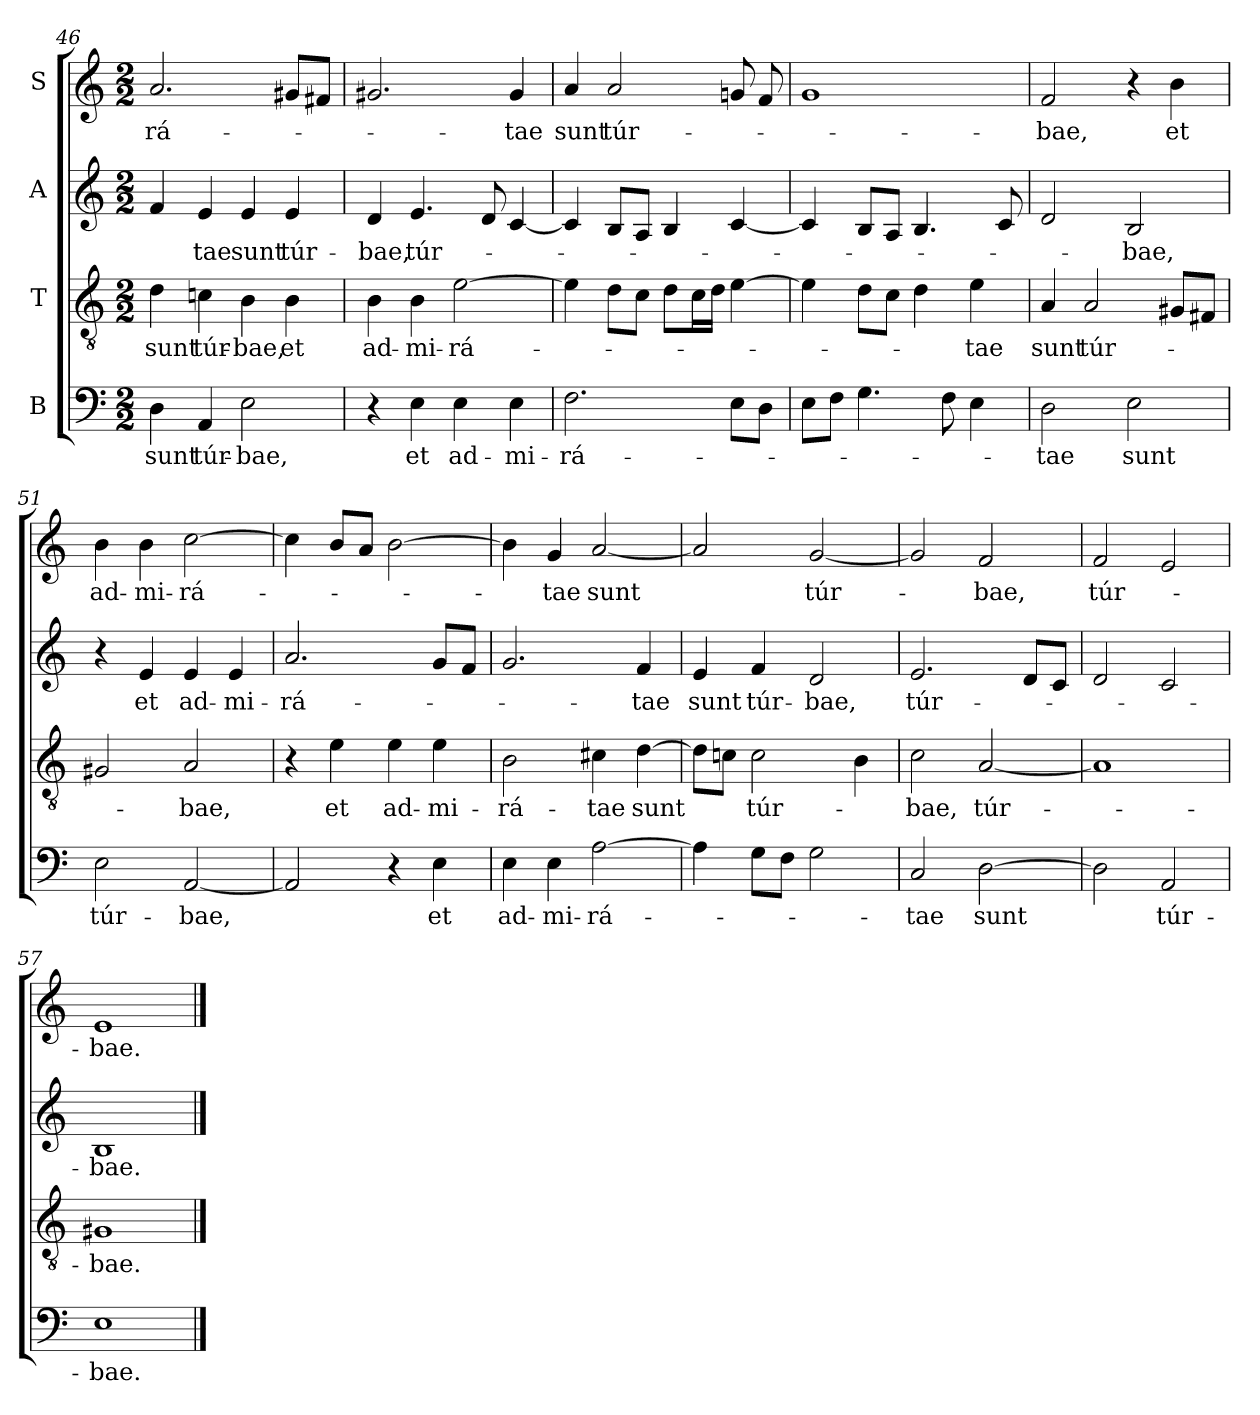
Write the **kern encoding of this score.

**kern	**text	**kern	**text	**kern	**text	**kern	**text
*part4	*part4	*part3	*part3	*part2	*part2	*part1	*part1
*staff4	*staff4	*staff3	*staff3	*staff2	*staff2	*staff1	*staff1
*I"B	*	*I"T	*	*I"A	*	*I"S	*
!!LO:LB:g=z
*clefF4	*	*clefGv2	*	*clefG2	*	*clefG2	*
*k[]	*	*k[]	*	*k[]	*	*k[]	*
*C:	*	*C:	*	*C:	*	*C:	*
*M2/2	*	*M2/2	*	*M2/2	*	*M2/2	*
=46	=46	=46	=46	=46	=46	=46	=46
!	!LO:LY:b	!	!LO:LY:b	!	!	!	!LO:LY:b
4D\	sunt	4d\	sunt	4f/	.	2.a/	-rá-
!	!LO:LY:b	!	!LO:LY:b	!	!LO:LY:b	!	!
4AA/	túr-	4cni\	túr-	4e/	-tae	.	.
!	!LO:LY:b	!	!LO:LY:b	!	!LO:LY:b	!	!
2E\	-bae,	4B\	-bae,	4e/	sunt	.	.
!	!	!	!LO:LY:b	!	!LO:LY:b	!	!
.	.	4B\	et	4e/	túr-	8g#X/L	.
.	.	.	.	.	.	8f#X/J	.
=47	=47	=47	=47	=47	=47	=47	=47
!	!	!	!LO:LY:b	!	!LO:LY:b	!	!
4r	.	4B\	ad-	4d/	-bae,	2.g#X/	.
!	!LO:LY:b	!	!LO:LY:b	!	!LO:LY:b	!	!
4E\	et	4B\	-mi-	4.e/	túr-	.	.
!	!LO:LY:b	!	!LO:LY:b	!	!	!	!
4E\	ad-	[2e\	-rá-	.	.	.	.
.	.	.	.	8d/	.	.	.
!	!LO:LY:b	!	!	!	!	!	!LO:LY:b
4E\	-mi-	.	.	[4c/	.	4g#/	-tae
=48	=48	=48	=48	=48	=48	=48	=48
!	!LO:LY:b	!	!	!	!	!	!LO:LY:b
2.F\	-rá-	4e\]	.	4c/]	.	4a/	sunt
!	!	!	!	!	!	!	!LO:LY:b
.	.	8d\L	.	8B/L	.	2a/	túr-
.	.	8c\J	.	8A/J	.	.	.
.	.	8d\L	.	4B/	.	.	.
.	.	16c\L	.	.	.	.	.
.	.	16d\JJ	.	.	.	.	.
8E\L	.	[4e\	.	[4c/	.	8gni/	.
8D\J	.	.	.	.	.	8f/	.
=49	=49	=49	=49	=49	=49	=49	=49
8E\L	.	4e\]	.	4c/]	.	1g	.
8F\J	.	.	.	.	.	.	.
4.G\	.	8d\L	.	8B/L	.	.	.
.	.	8c\J	.	8A/J	.	.	.
.	.	4d\	.	4.B/	.	.	.
8F\	.	.	.	.	.	.	.
!	!	!	!LO:LY:b	!	!	!	!
4E\	.	4e\	-tae	.	.	.	.
.	.	.	.	8c/	.	.	.
=50	=50	=50	=50	=50	=50	=50	=50
!	!LO:LY:b	!	!LO:LY:b	!	!	!	!LO:LY:b
2D\	-tae	4A/	sunt	2d/	.	2f/	-bae,
!	!	!	!LO:LY:b	!	!	!	!
.	.	2A/	túr-	.	.	.	.
!	!LO:LY:b	!	!	!	!LO:LY:b	!	!
2E\	sunt	.	.	2B/	-bae,	4r	.
!	!	!	!	!	!	!	!LO:LY:b
.	.	8G#X/L	.	.	.	4b\	et
.	.	8F#X/J	.	.	.	.	.
!!LO:PB:g=z
=51	=51	=51	=51	=51	=51	=51	=51
!	!LO:LY:b	!	!	!	!	!	!LO:LY:b
2E\	túr-	2G#X/	.	4r	.	4b\	ad-
!	!	!	!	!	!LO:LY:b	!	!LO:LY:b
.	.	.	.	4e/	et	4b\	-mi-
!	!LO:LY:b	!	!LO:LY:b	!	!LO:LY:b	!	!LO:LY:b
[2AA/	-bae,	2A/	-bae,	4e/	ad-	[2cc\	-rá-
!	!	!	!	!	!LO:LY:b	!	!
.	.	.	.	4e/	-mi-	.	.
=52	=52	=52	=52	=52	=52	=52	=52
!	!	!	!	!	!LO:LY:b	!	!
2AA/]	.	4r	.	2.a/	-rá-	4cc\]	.
!	!	!	!LO:LY:b	!	!	!	!
.	.	4e\	et	.	.	8b/L	.
.	.	.	.	.	.	8a/J	.
!	!	!	!LO:LY:b	!	!	!	!
4r	.	4e\	ad-	.	.	[2b\	.
!	!LO:LY:b	!	!LO:LY:b	!	!	!	!
4E\	et	4e\	-mi-	8g/L	.	.	.
.	.	.	.	8f/J	.	.	.
=53	=53	=53	=53	=53	=53	=53	=53
!	!LO:LY:b	!	!LO:LY:b	!	!	!	!
4E\	ad-	2B\	-rá-	2.g/	.	4b\]	.
!	!LO:LY:b	!	!	!	!	!	!LO:LY:b
4E\	-mi-	.	.	.	.	4g/	-tae
!	!LO:LY:b	!	!LO:LY:b	!	!	!	!LO:LY:b
[2A\	-rá-	4c#X\	-tae	.	.	[2a/	sunt
!	!	!	!LO:LY:b	!	!LO:LY:b	!	!
.	.	[4d\	sunt	4f/	-tae	.	.
=54	=54	=54	=54	=54	=54	=54	=54
!	!	!	!	!	!LO:LY:b	!	!
4A\]	.	8d\L]	.	4e/	sunt	2a/]	.
.	.	8cni\J	.	.	.	.	.
!	!	!	!LO:LY:b	!	!LO:LY:b	!	!
8G\L	.	2c\	túr-	4f/	túr-	.	.
8F\J	.	.	.	.	.	.	.
!	!	!	!	!	!LO:LY:b	!	!LO:LY:b
2G\	.	.	.	2d/	-bae,	[2g/	túr-
.	.	4B\	.	.	.	.	.
=55	=55	=55	=55	=55	=55	=55	=55
!	!LO:LY:b	!	!LO:LY:b	!	!LO:LY:b	!	!
2C/	-tae	2c\	-bae,	2.e/	túr-	2g/]	.
!	!LO:LY:b	!	!LO:LY:b	!	!	!	!LO:LY:b
[2D\	sunt	[2A/	túr-	.	.	2f/	-bae,
.	.	.	.	8d/L	.	.	.
.	.	.	.	8c/J	.	.	.
=56	=56	=56	=56	=56	=56	=56	=56
!	!	!	!	!	!	!	!LO:LY:b
2D\]	.	1A]	.	2d/	.	2f/	túr-
!	!LO:LY:b	!	!	!	!	!	!
2AA/	túr-	.	.	2c/	.	2e/	.
!!LO:LB:g=z
=57	=57	=57	=57	=57	=57	=57	=57
!	!LO:LY:b	!	!LO:LY:b	!	!LO:LY:b	!	!LO:LY:b
1E	-bae.	1G#X	-bae.	1B	-bae.	1e	-bae.
==	==	==	==	==	==	==	==
*-	*-	*-	*-	*-	*-	*-	*-
